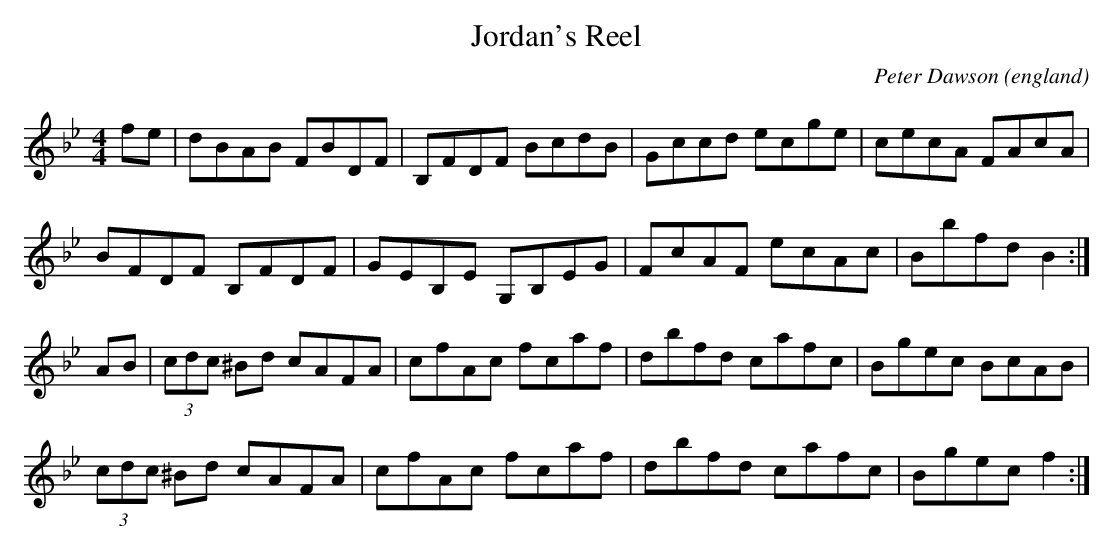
X:1
T:Jordan's Reel
O:england
M:4/4
L:1/8
C:Peter Dawson
K:Bb
fe|dBAB FBDF|B,FDF BcdB|Gccd ecge|cecA FAcA|
BFDF B,FDF|GEB,E G,B,EG|FcAF ecAc|Bbfd B2:|
K:f
AB|(3cdc ^Bd cAFA|cfAc fcaf|dbfd cafc|Bgec BcAB|
(3cdc ^Bd cAFA|cfAc fcaf|dbfd cafc|Bgec f2:|
